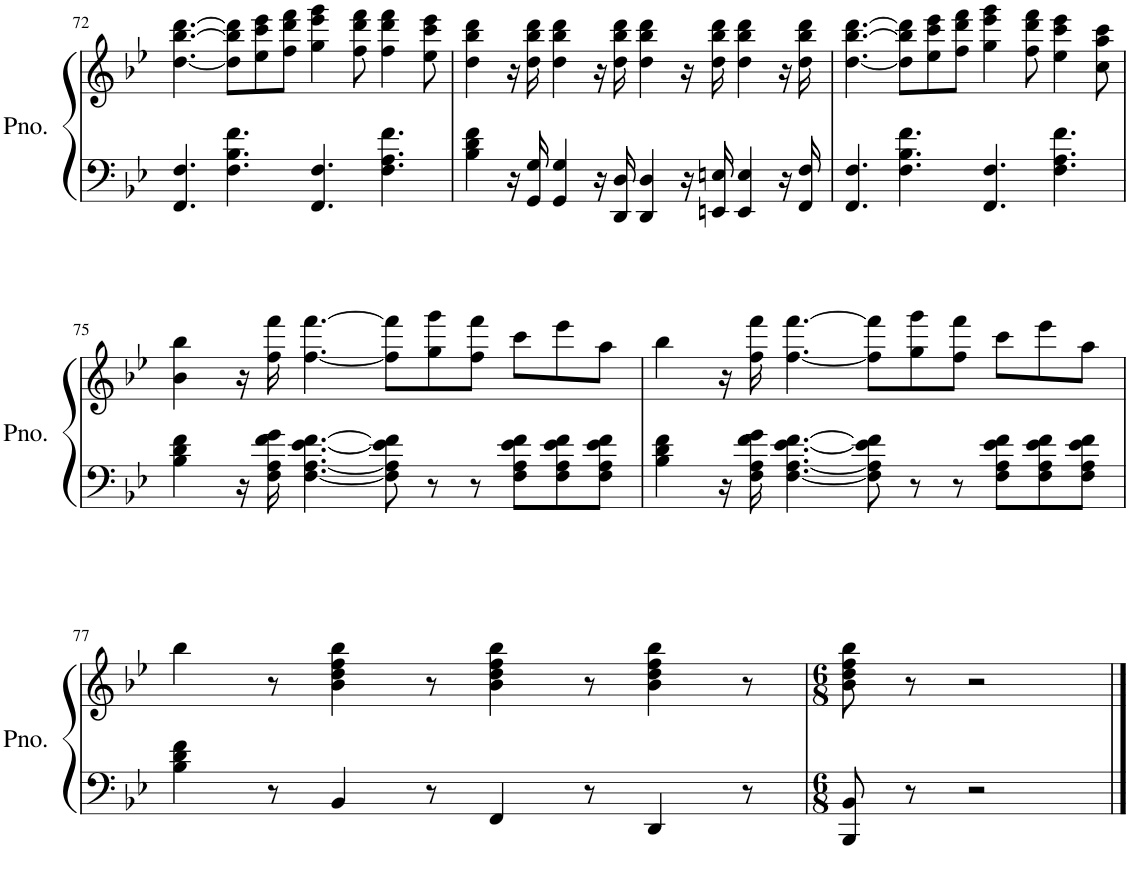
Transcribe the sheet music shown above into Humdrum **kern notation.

**kern	**kern
*part1	*part1
*staff2	*staff1
*I"Piano	*
*I'Pno.	*
!!LO:PB:g=z
*clefF4	*clefG2
*k[b-e-]	*k[b-e-]
*M12/8	*M12/8
=72	=72
4.FF/ 4.F/	[4.dd\ [4.bb-\ [4.ddd\
4.F\ 4.B-\ 4.f\	8dd\] 8bb-\] 8ddd\]L
.	8ee-\ 8ccc\ 8eee-\
.	8ff\ 8ddd\ 8fff\J
4.FF/ 4.F/	4gg\ 4eee-\ 4ggg\
.	8ff\ 8ddd\ 8fff\
4.F\ 4.A\ 4.f\	4ff\ 4ddd\ 4fff\
.	8ee-\ 8ccc\ 8eee-\
=73	=73
4B-\ 4d\ 4f\	4dd\ 4bb-\ 4ddd\
16r	16r
16GG/ 16G/	16dd\ 16bb-\ 16ddd\
4GG/ 4G/	4dd\ 4bb-\ 4ddd\
16r	16r
16DD/ 16D/	16dd\ 16bb-\ 16ddd\
4DD/ 4D/	4dd\ 4bb-\ 4ddd\
16r	16r
16EEn/ 16En/	16dd\ 16bb-\ 16ddd\
4EE/ 4E/	4dd\ 4bb-\ 4ddd\
16r	16r
16FF/ 16F/	16dd\ 16bb-\ 16ddd\
=74	=74
4.FF/ 4.F/	[4.dd\ [4.bb-\ [4.ddd\
4.F\ 4.B-\ 4.f\	8dd\] 8bb-\] 8ddd\]L
.	8ee-\ 8ccc\ 8eee-\
.	8ff\ 8ddd\ 8fff\J
4.FF/ 4.F/	4gg\ 4eee-\ 4ggg\
.	8ff\ 8ddd\ 8fff\
4.F\ 4.A\ 4.f\	4ee-\ 4ccc\ 4eee-\
.	8cc\ 8aa\ 8ccc\
!!LO:LB:g=z
=75	=75
4B-\ 4d\ 4f\	4b-\ 4bb-\
16r	16r
16F\ 16A\ 16f\ 16g\	16ff\ 16fff\
[4.F\ [4.A\ [4.e-\ [4.f\	[4.ff\ [4.fff\
8F\] 8A\] 8e-\] 8f\]	8ff\] 8fff\]L
8r	8gg\ 8ggg\
8r	8ff\ 8fff\J
8F\ 8A\ 8e-\ 8f\L	8ccc\L
8F\ 8A\ 8e-\ 8f\	8eee-\
8F\ 8A\ 8e-\ 8f\J	8aa\J
=76	=76
4B-\ 4d\ 4f\	4bb-\
16r	16r
16F\ 16A\ 16f\ 16g\	16ff\ 16fff\
[4.F\ [4.A\ [4.e-\ [4.f\	[4.ff\ [4.fff\
8F\] 8A\] 8e-\] 8f\]	8ff\] 8fff\]L
8r	8gg\ 8ggg\
8r	8ff\ 8fff\J
8F\ 8A\ 8e-\ 8f\L	8ccc\L
8F\ 8A\ 8e-\ 8f\	8eee-\
8F\ 8A\ 8e-\ 8f\J	8aa\J
!!LO:LB:g=z
=77	=77
4B-\ 4d\ 4f\	4bb-\
8r	8r
4BB-/	4b-\ 4dd\ 4ff\ 4bb-\
8r	8r
4FF/	4b-\ 4dd\ 4ff\ 4bb-\
8r	8r
4DD/	4b-\ 4dd\ 4ff\ 4bb-\
8r	8r
=78	=78
*M6/8	*M6/8
8BBB-/ 8BB-/	8b-\ 8dd\ 8ff\ 8bb-\
8r	8r
2r	2r
==	==
*-	*-
